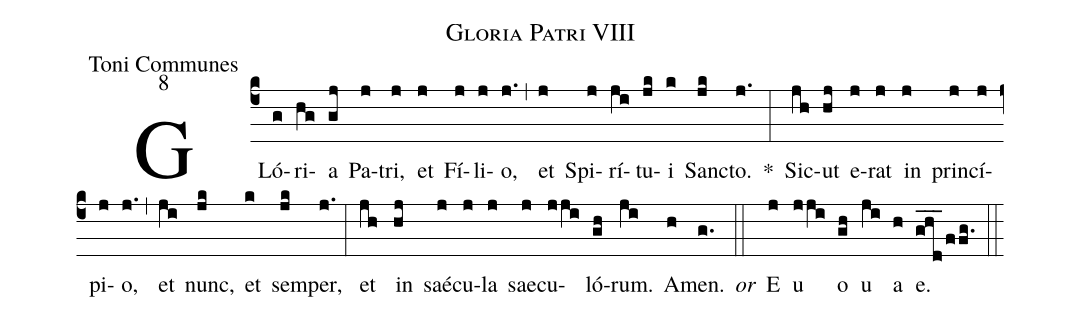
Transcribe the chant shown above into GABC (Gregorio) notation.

name:Gloria Patri VIII;
office-part:Toni Communes;
mode:8;
%%
(c4) GLó(g)ri(hg)a(gj) Pa(j)tri,(j) et(j) Fí(j)li(j)o,(j.) (,) et(j) Spi(j)rí(ji)tu(jk)i(k) San(jk)cto.(j.) *(:) Sic(jh)ut(hj) e(j)rat(j) in(j) prin(j)cí(j)pi(j)o,(j.) (,) et(ji) nunc,(jk) et(k) sem(jk)per,(j.) (:) et(jh) in(hj) saé(j)cu(j)la(j) sae(j)cu(jji)ló(gh)rum.(ji) A(h)men.(g.) <i>or</i>(::) <eu>E(j) u(jji) o(gh) u(ji) a(h) e.</eu>(ghd___/ffg.) (::)
